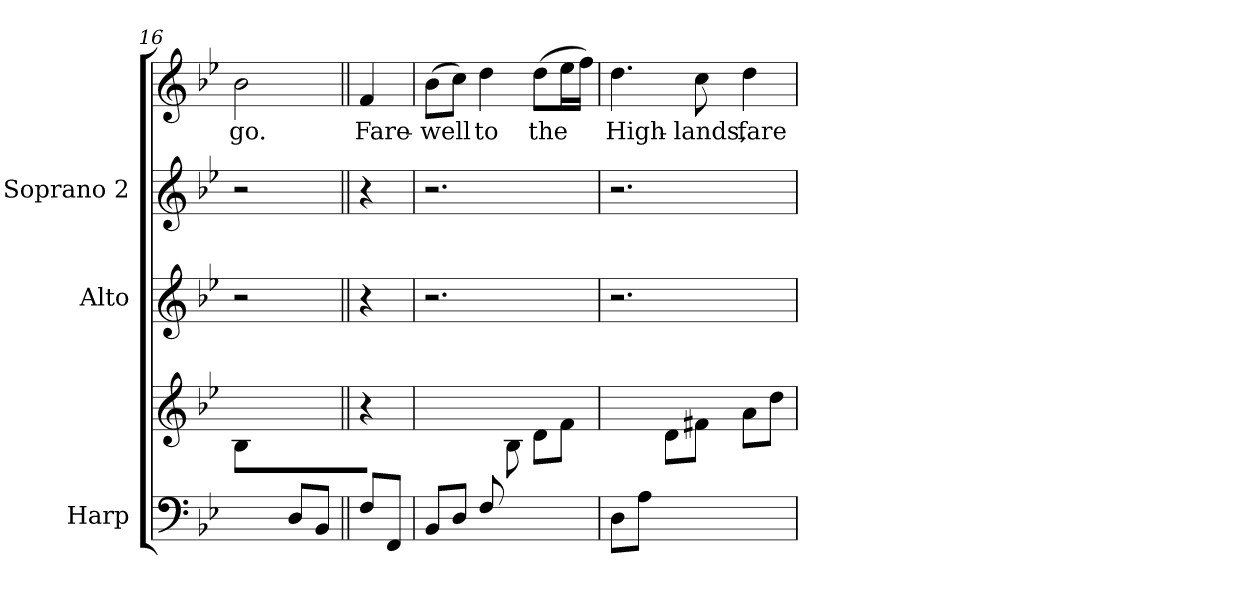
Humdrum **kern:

**kern	**kern	**kern	**kern	**kern	**text
*part4	*part4	*part3	*part2	*part1	*part1
*staff5	*staff4	*staff3	*staff2	*staff1	*staff1
*I"Harp	*	*I"Alto	*I"Soprano 2	*	*
*I'Hp	*	*	*	*	*
*clefF4	*clefG2	*clefG2	*clefG2	*clefG2	*
*k[b-e-]	*k[b-e-]	*k[b-e-]	*k[b-e-]	*k[b-e-]	*
*B-:	*B-:	*B-:	*B-:	*B-:	*
=16	=16	=16	=16	=16	=16
*	*^	*	*	*	*
8ryy	2ryy	8B-\L	2r	2r	2b-\	go.
8F/J	.	4.ryy	.	.	.	.
8D/L	.	.	.	.	.	.
8BB-/J	.	.	.	.	.	.
*	*v	*v	*	*	*	*
!!LO:PB:g=z
=17||	=17||	=17||	=17||	=17||	=17||
8F/L	4r	4r	4r	4f/	Fare-
8FF/J	.	.	.	.	.
=18	=18	=18	=18	=18	=18
*	*^	*	*	*	*
8BB-/L	2.ryy	4.ryy	2.r	2.r	(8b-\L	-well
8D/J	.	.	.	.	8cc\J)	.
8F/L	.	.	.	.	4dd\	to
4.ryy	.	8B-\J	.	.	.	.
.	.	8d\L	.	.	(8dd\L	the
.	.	8f\J	.	.	16ee-\L	.
.	.	.	.	.	16ff\JJ)	.
=19	=19	=19	=19	=19	=19	=19
8D\L	2.ryy	4ryy	2.r	2.r	4.dd\	High-
8A\J	.	.	.	.	.	.
2ryy	.	8d\L	.	.	.	.
.	.	8f#X\J	.	.	8cc\	-lands,
.	.	8a\L	.	.	4dd\	fare-
.	.	8dd\J	.	.	.	.
*	*v	*v	*	*	*	*
=	=	=	=	=	=
*-	*-	*-	*-	*-	*-
